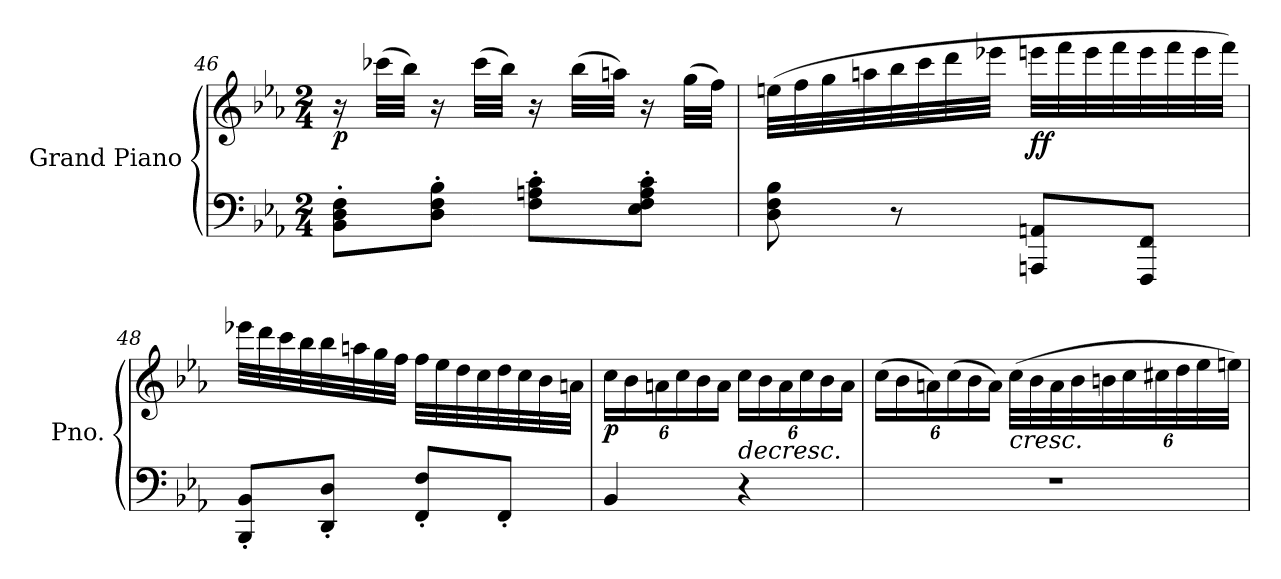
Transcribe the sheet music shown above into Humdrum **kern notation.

**kern	**kern	**dynam
*part1	*part1	*part1
*staff2	*staff1	*staff1/2
*I"Grand Piano	*	*
*I'Pno.	*	*
*clefF4	*clefG2	*
*k[b-e-a-]	*k[b-e-a-]	*
*M2/4	*M2/4	*
=46	=46	=46
!	!	!LO:DY:b
8BB-\' 8D\' 8F\'L	16r	p
.	(32ccc-X\LLL	.
.	32bb-\JJJ)	.
8D\' 8F\' 8B-\'J	16r	.
.	(32ccc-\LLL	.
.	32bb-\JJJ)	.
8F\' 8An\' 8c\'L	16r	.
.	(32bb-\LLL	.
.	32aan\JJJ)	.
8E-\' 8F\' 8A\' 8c\'J	16r	.
.	(32gg\LLL	.
.	32ff\JJJ)	.
!!LO:LB:g=z
=47	=47	=47
8D\ 8F\ 8B-\	(32een\LLL	.
.	32ff\	.
.	32gg\	.
.	32aan\	.
8r	32bb-\	.
.	32ccc\	.
.	32ddd\	.
.	32eee-X\JJJ	.
!	!	!LO:DY:b
8AAAn/ 8AAn/L	32eeen\LLL	ff
.	32fff\	.
.	32eee\	.
.	32fff\	.
8FFF/ 8FF/J	32eee\	.
.	32fff\	.
.	32eee\	.
.	32fff\JJJ)	.
=48	=48	=48
8BBB-/' 8BB-/'L	32eee-X\LLL	.
.	32ddd\	.
.	32ccc\	.
.	32bb-\	.
8DD/' 8D/'J	32bb-\	.
.	32aan\	.
.	32gg\	.
.	32ff\JJJ	.
8FF/' 8F/'L	32ff\LLL	.
.	32ee-\	.
.	32dd\	.
.	32cc\	.
8FF'/J	32dd\	.
.	32cc\	.
.	32b-\	.
.	32an\JJJ	.
!!LO:LB:g=z
=49	=49	=49
*	*Xbrackettup	*
!	!	!LO:DY:b
4BB-/	24cc\LL	p
.	24b-\	.
.	24an\	.
.	24cc\	.
.	24b-\	.
.	24a\JJ	.
!	!LO:TX:b:i:t=decresc.	!
4r	24cc\LL	.
.	24b-\	.
.	24a\	.
.	24cc\	.
.	24b-\	.
.	24a\JJ	.
=50	=50	=50
2r	(24cc\LL	.
.	24b-\	.
.	24an\)	.
.	(24cc\	.
.	24b-\	.
.	24a\JJ)	.
!	!LO:TX:b:i:t=cresc.	!
.	(32cc\LLL	.
.	32b-\	.
.	32a\	.
.	32b-\	.
.	48bn\	.
.	48cc\	.
.	48cc#X\	.
.	48dd\	.
.	48ee-\	.
.	48een\JJJ)	.
=	=	=
*-	*-	*-
